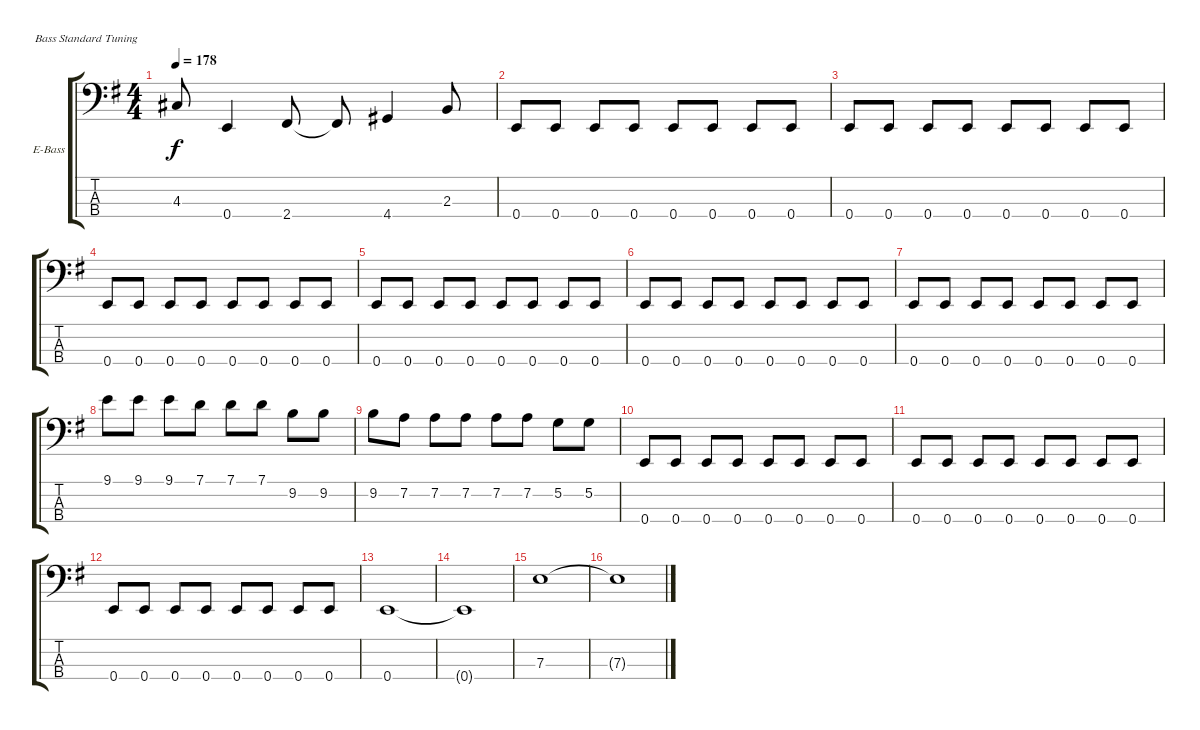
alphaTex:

\bracketExtendMode groupsimilarinstruments
\firstSystemTrackNameOrientation horizontal
\otherSystemsTrackNameOrientation horizontal
\track ("bass" "E-Bass") {instrument electricbassfinger}
\staff {score tabs}
\tuning (G2 D2 A1 E1)
\ts (4 4)
\tempo 178
\clef f4
\ks eminor
4.3{t}.8{dy f} 0.4.4 2.4.8 2.4{t}.8 4.4.4 2.3.8 |
0.4.8 0.4.8 0.4.8 0.4.8 0.4.8 0.4.8 0.4.8 0.4.8 |
0.4.8 0.4.8 0.4.8 0.4.8 0.4.8 0.4.8 0.4.8 0.4.8 |
0.4.8 0.4.8 0.4.8 0.4.8 0.4.8 0.4.8 0.4.8 0.4.8 |
0.4.8 0.4.8 0.4.8 0.4.8 0.4.8 0.4.8 0.4.8 0.4.8 |
0.4.8 0.4.8 0.4.8 0.4.8 0.4.8 0.4.8 0.4.8 0.4.8 |
0.4.8 0.4.8 0.4.8 0.4.8 0.4.8 0.4.8 0.4.8 0.4.8 |
9.1.8 9.1.8 9.1.8 7.1.8 7.1.8 7.1.8 9.2.8 9.2.8 |
9.2.8 7.2.8 7.2.8 7.2.8 7.2.8 7.2.8 5.2.8 5.2.8 |
0.4.8 0.4.8 0.4.8 0.4.8 0.4.8 0.4.8 0.4.8 0.4.8 |
0.4.8 0.4.8 0.4.8 0.4.8 0.4.8 0.4.8 0.4.8 0.4.8 |
0.4.8 0.4.8 0.4.8 0.4.8 0.4.8 0.4.8 0.4.8 0.4.8 |
0.4.1 |
0.4{t}.1 |
7.3.1 |
7.3{t}.1
